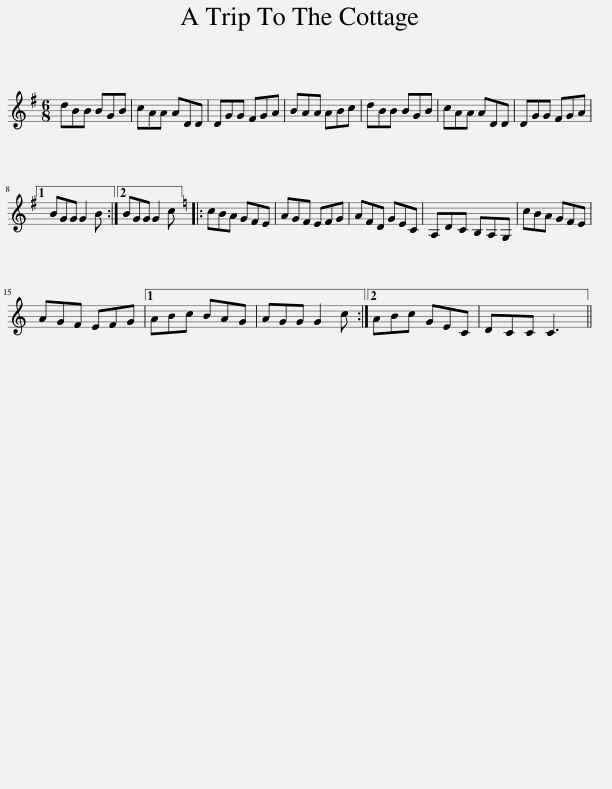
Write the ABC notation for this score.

X:1
L:1/8
M:6/8
I:linebreak $
K:G
V:1 treble
V:1
 dBB BGB | cAA ADD | DGG FGA | BAA ABc | dBB BGB | %5
 cAA ADD | DGG FGA |1$ BGG G2 B :|2 BGG G2 c |:[K:C] cBA GFE | %10
 AGF EFG | AFD GEC | A,DC B,A,G, | cBA GFE |$ AGF EFG |1 %15
 ABc BAG | AGG G2 c :|2 ABc GEC | DCC C3 || %19
